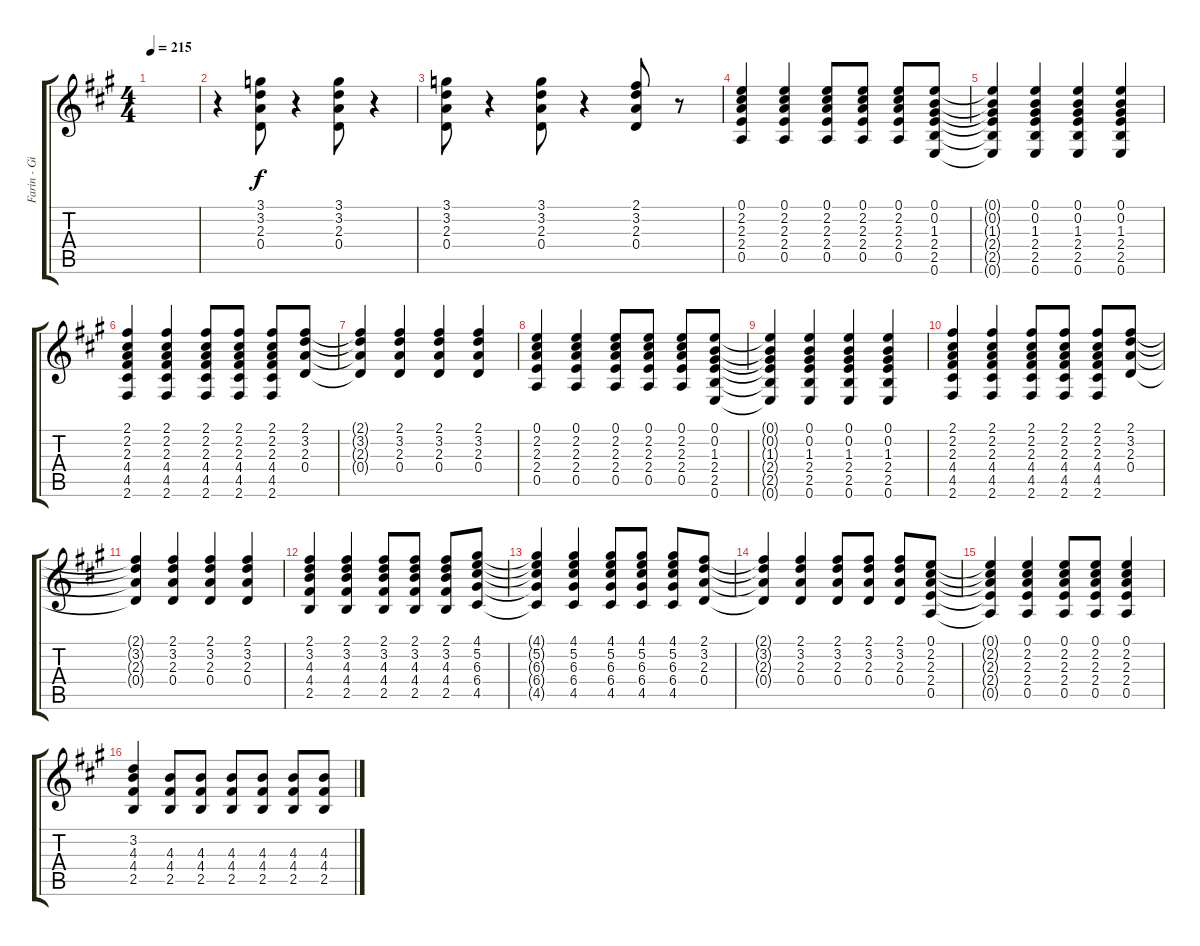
\track ("Farin - Gitarre (Verzerrt) 1" "Farin - Gi") {instrument distortionguitar}
\staff {score tabs}
\tuning (E4 B3 G3 D3 A2 E2) {hide}
\ts (4 4)
\tempo 215
\clef g2
\ks a
|
r.4 (3.1 3.2 2.3 0.4).8 r.4 (3.1 3.2 2.3 0.4).8 r.4 |
(3.1 3.2 2.3 0.4).8 r.4 (3.1 3.2 2.3 0.4).8 r.4 (2.1 3.2 2.3 0.4).8 r.8 |
(0.1 2.2 2.3 2.4 0.5).4 (0.1 2.2 2.3 2.4 0.5).4 (0.1 2.2 2.3 2.4 0.5).8 (0.1 2.2 2.3 2.4 0.5).8 (0.1 2.2 2.3 2.4 0.5).8 (0.1 0.2 1.3 2.4 2.5 0.6).8 |
(0.1{t} 0.2{t} 1.3{t} 2.4{t} 2.5{t} 0.6{t}).4 (0.1 0.2 1.3 2.4 2.5 0.6).4 (0.1 0.2 1.3 2.4 2.5 0.6).4 (0.1 0.2 1.3 2.4 2.5 0.6).4 |
(2.1 2.2 2.3 4.4 4.5 2.6).4 (2.1 2.2 2.3 4.4 4.5 2.6).4 (2.1 2.2 2.3 4.4 4.5 2.6).8 (2.1 2.2 2.3 4.4 4.5 2.6).8 (2.1 2.2 2.3 4.4 4.5 2.6).8 (2.1 3.2 2.3 0.4).8 |
(2.1{t} 3.2{t} 2.3{t} 0.4{t}).4 (2.1 3.2 2.3 0.4).4 (2.1 3.2 2.3 0.4).4 (2.1 3.2 2.3 0.4).4 |
(0.1 2.2 2.3 2.4 0.5).4 (0.1 2.2 2.3 2.4 0.5).4 (0.1 2.2 2.3 2.4 0.5).8 (0.1 2.2 2.3 2.4 0.5).8 (0.1 2.2 2.3 2.4 0.5).8 (0.1 0.2 1.3 2.4 2.5 0.6).8 |
(0.1{t} 0.2{t} 1.3{t} 2.4{t} 2.5{t} 0.6{t}).4 (0.1 0.2 1.3 2.4 2.5 0.6).4 (0.1 0.2 1.3 2.4 2.5 0.6).4 (0.1 0.2 1.3 2.4 2.5 0.6).4 |
(2.1 2.2 2.3 4.4 4.5 2.6).4 (2.1 2.2 2.3 4.4 4.5 2.6).4 (2.1 2.2 2.3 4.4 4.5 2.6).8 (2.1 2.2 2.3 4.4 4.5 2.6).8 (2.1 2.2 2.3 4.4 4.5 2.6).8 (2.1 3.2 2.3 0.4).8 |
(2.1{t} 3.2{t} 2.3{t} 0.4{t}).4 (2.1 3.2 2.3 0.4).4 (2.1 3.2 2.3 0.4).4 (2.1 3.2 2.3 0.4).4 |
(2.1 3.2 4.3 4.4 2.5).4 (2.1 3.2 4.3 4.4 2.5).4 (2.1 3.2 4.3 4.4 2.5).8 (2.1 3.2 4.3 4.4 2.5).8 (2.1 3.2 4.3 4.4 2.5).8 (4.1 5.2 6.3 6.4 4.5).8 |
(4.1{t} 5.2{t} 6.3{t} 6.4{t} 4.5{t}).4 (4.1 5.2 6.3 6.4 4.5).4 (4.1 5.2 6.3 6.4 4.5).8 (4.1 5.2 6.3 6.4 4.5).8 (4.1 5.2 6.3 6.4 4.5).8 (2.1 3.2 2.3 0.4).8 |
(2.1{t} 3.2{t} 2.3{t} 0.4{t}).4 (2.1 3.2 2.3 0.4).4 (2.1 3.2 2.3 0.4).8 (2.1 3.2 2.3 0.4).8 (2.1 3.2 2.3 0.4).8 (0.1 2.2 2.3 2.4 0.5).8 |
(0.1{t} 2.2{t} 2.3{t} 2.4{t} 0.5{t}).4 (0.1 2.2 2.3 2.4 0.5).4 (0.1 2.2 2.3 2.4 0.5).8 (0.1 2.2 2.3 2.4 0.5).8 (0.1 2.2 2.3 2.4 0.5).4 |
(3.2 4.3 4.4 2.5).4 (4.3 4.4 2.5).8 (4.3 4.4 2.5).8 (4.3 4.4 2.5).8 (4.3 4.4 2.5).8 (4.3 4.4 2.5).8 (4.3 4.4 2.5).8
